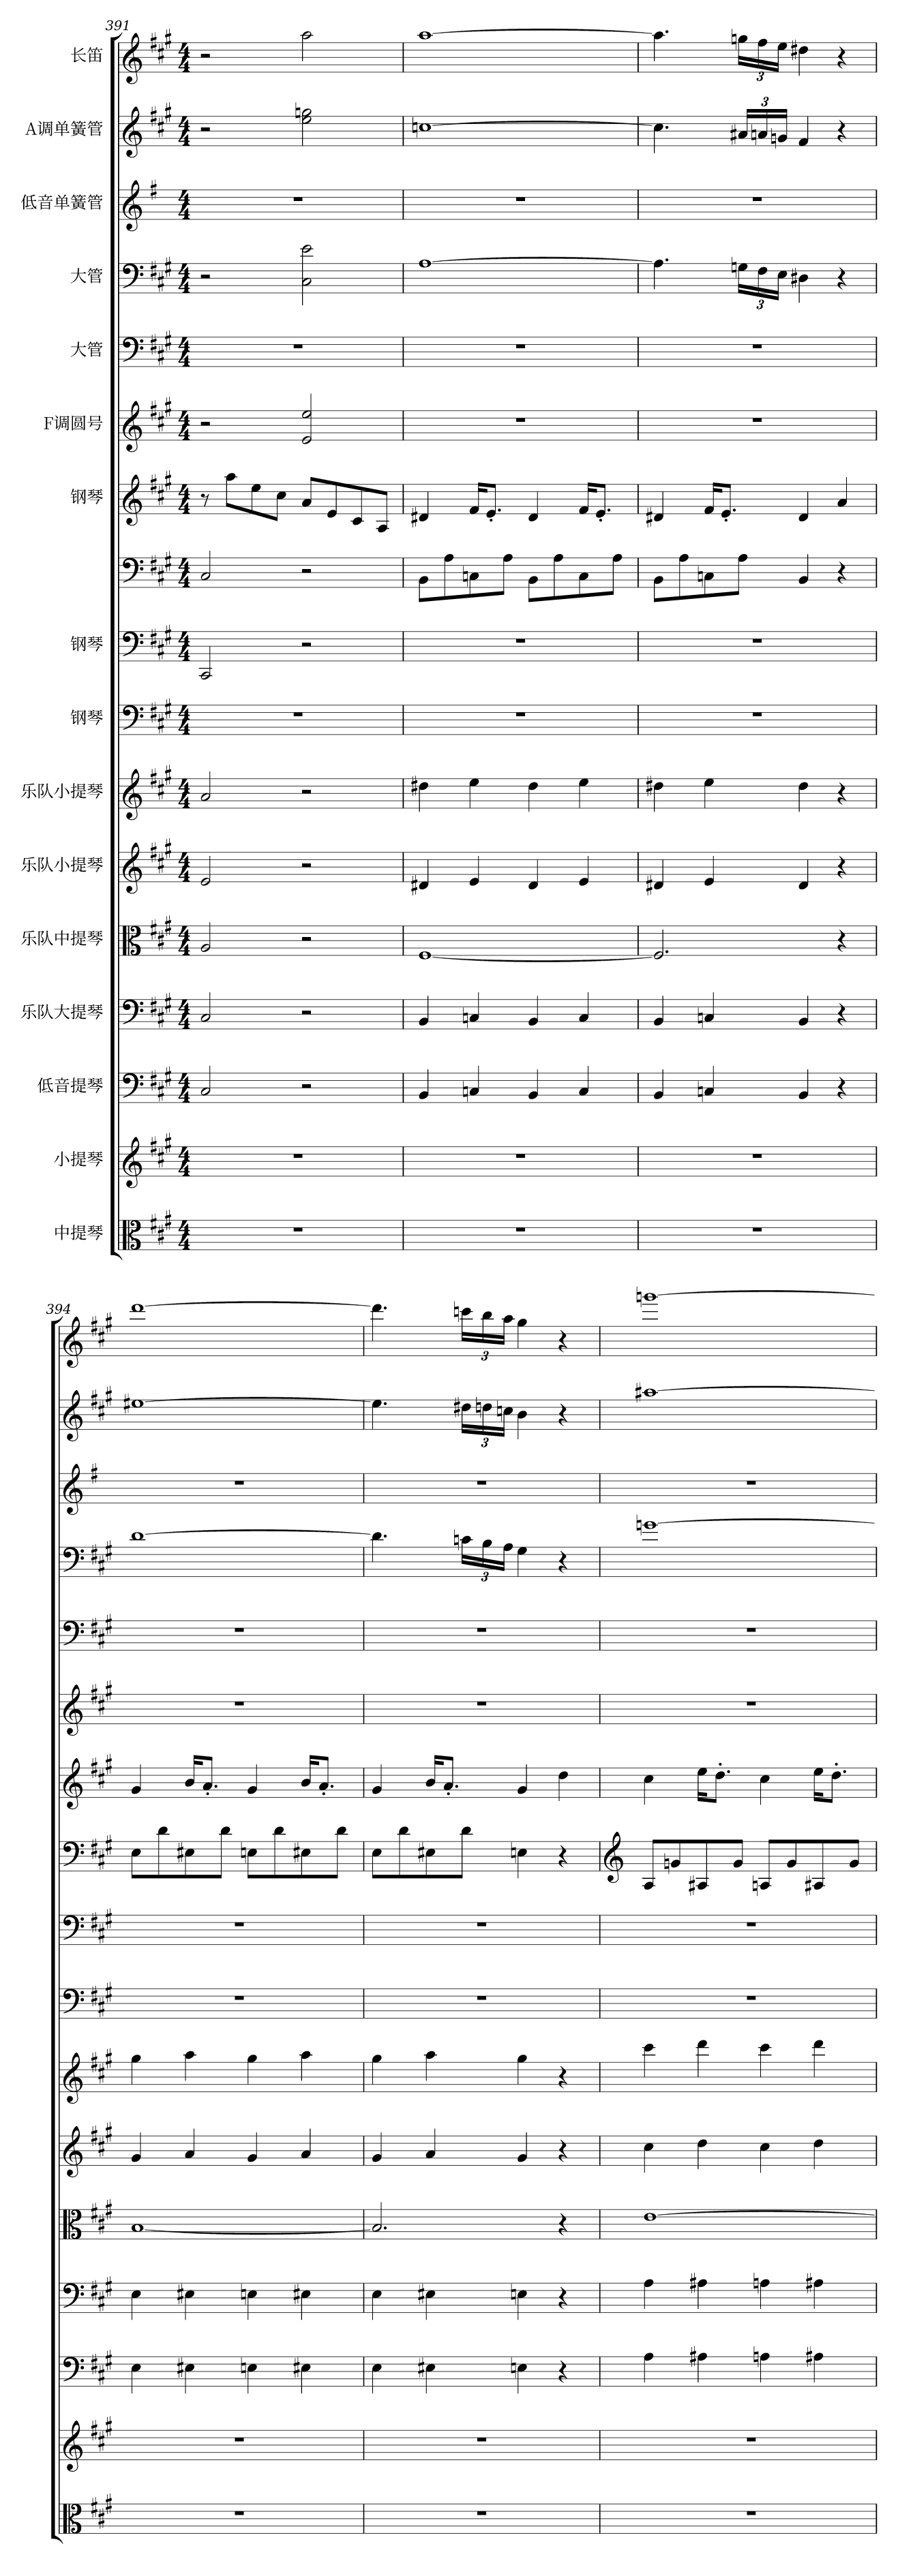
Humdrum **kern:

**kern	**kern	**kern	**kern	**kern	**kern	**kern	**kern	**kern	**kern	**kern	**kern	**kern	**kern	**kern	**kern	**kern
*part16	*part15	*part14	*part13	*part12	*part11	*part10	*part9	*part8	*part8	*part7	*part6	*part5	*part4	*part3	*part2	*part1
*staff17	*staff16	*staff15	*staff14	*staff13	*staff12	*staff11	*staff10	*staff9	*staff8	*staff7	*staff6	*staff5	*staff4	*staff3	*staff2	*staff1
*I"中提琴	*I"小提琴	*I"低音提琴	*I"乐队大提琴	*I"乐队中提琴	*I"乐队小提琴	*I"乐队小提琴	*I"钢琴	*I"钢琴	*	*I"钢琴	*I"F调圆号	*I"大管	*I"大管	*I"低音单簧管	*I"A调单簧管	*I"长笛
!!LO:PB:g=z
*clefC3	*clefG2	*clefF4	*clefF4	*clefC3	*clefG2	*clefG2	*clefF4	*clefF4	*clefF4	*clefG2	*clefG2	*clefF4	*clefF4	*clefG2	*clefG2	*clefG2
*	*	*ITrd7c12	*	*	*	*	*	*	*	*	*ITrd4c7	*	*	*ITrd8c14	*ITrd2c3	*
*k[f#c#g#]	*k[f#c#g#]	*k[f#c#g#]	*k[f#c#g#]	*k[f#c#g#]	*k[f#c#g#]	*k[f#c#g#]	*k[f#c#g#]	*k[f#c#g#]	*k[f#c#g#]	*k[f#c#g#]	*k[f#c#]	*k[f#c#g#]	*k[f#c#g#]	*k[f#]	*k[f#c#g#d#a#e#]	*k[f#c#g#]
*M4/4	*M4/4	*M4/4	*M4/4	*M4/4	*M4/4	*M4/4	*M4/4	*M4/4	*M4/4	*M4/4	*M4/4	*M4/4	*M4/4	*M4/4	*M4/4	*M4/4
=391	=391	=391	=391	=391	=391	=391	=391	=391	=391	=391	=391	=391	=391	=391	=391	=391
1r	1r	2CC#/	2C#/	2A/	2e/	2a/	1r	2CC#/	2C#/	8r	2r	1r	2r	1r	2r	2r
.	.	.	.	.	.	.	.	.	.	8aa\L	.	.	.	.	.	.
.	.	.	.	.	.	.	.	.	.	8ee\	.	.	.	.	.	.
.	.	.	.	.	.	.	.	.	.	8cc#\J	.	.	.	.	.	.
.	.	2r	2r	2r	2r	2r	.	2r	2r	8a/L	2A/ 2a/	.	2C#\ 2e\	.	2cc#\ 2een\	2aa\
.	.	.	.	.	.	.	.	.	.	8e/	.	.	.	.	.	.
.	.	.	.	.	.	.	.	.	.	8c#/	.	.	.	.	.	.
.	.	.	.	.	.	.	.	.	.	8A/J	.	.	.	.	.	.
=392	=392	=392	=392	=392	=392	=392	=392	=392	=392	=392	=392	=392	=392	=392	=392	=392
*	*	*	*	*	*	*	*	*	*	*	*	*	*	*	*	*MM250
1r	1r	4BBB/	4BB/	[1F#	4d#X/	4dd#X\	1r	1r	8BB\L	4d#X/	1r	1r	[1A	1r	[1an	[1aa
.	.	.	.	.	.	.	.	.	8A\	.	.	.	.	.	.	.
.	.	4CCn/	4Cn/	.	4e/	4ee\	.	.	8Cn\	16f#/KL	.	.	.	.	.	.
.	.	.	.	.	.	.	.	.	.	8.e'/J	.	.	.	.	.	.
.	.	.	.	.	.	.	.	.	8A\J	.	.	.	.	.	.	.
.	.	4BBB/	4BB/	.	4d#/	4dd#\	.	.	8BB\L	4d#/	.	.	.	.	.	.
.	.	.	.	.	.	.	.	.	8A\	.	.	.	.	.	.	.
.	.	4CC/	4C/	.	4e/	4ee\	.	.	8C\	16f#/KL	.	.	.	.	.	.
.	.	.	.	.	.	.	.	.	.	8.e'/J	.	.	.	.	.	.
.	.	.	.	.	.	.	.	.	8A\J	.	.	.	.	.	.	.
=393	=393	=393	=393	=393	=393	=393	=393	=393	=393	=393	=393	=393	=393	=393	=393	=393
1r	1r	4BBB/	4BB/	2.F#/]	4d#X/	4dd#X\	1r	1r	8BB\L	4d#X/	1r	1r	4.A\]	1r	4.a\]	4.aa\]
.	.	.	.	.	.	.	.	.	8A\	.	.	.	.	.	.	.
.	.	4CCn/	4Cn/	.	4e/	4ee\	.	.	8Cn\	16f#/KL	.	.	.	.	.	.
.	.	.	.	.	.	.	.	.	.	8.e'/J	.	.	.	.	.	.
*	*	*	*	*	*	*	*	*	*	*	*	*	*Xbrackettup	*	*Xbrackettup	*Xbrackettup
.	.	.	.	.	.	.	.	.	8A\J	.	.	.	24Gn\LL	.	24f##X/LL	24ggn\LL
.	.	.	.	.	.	.	.	.	.	.	.	.	24F#\	.	24f#X/	24ff#\
.	.	.	.	.	.	.	.	.	.	.	.	.	24E\JJ	.	24en/JJ	24ee\JJ
.	.	4BBB/	4BB/	.	4d#/	4dd#\	.	.	4BB/	4d#/	.	.	4D#X\	.	4d#/	4dd#X\
.	.	4r	4r	4r	4r	4r	.	.	4r	4a/	.	.	4r	.	4r	4r
!!LO:PB:g=z
=394	=394	=394	=394	=394	=394	=394	=394	=394	=394	=394	=394	=394	=394	=394	=394	=394
1r	1r	4EE\	4E\	[1B	4g#/	4gg#\	1r	1r	8E\L	4g#/	1r	1r	[1d	1r	[1cc##X	[1ddd
.	.	.	.	.	.	.	.	.	8d\	.	.	.	.	.	.	.
.	.	4EE#X\	4E#X\	.	4a/	4aa\	.	.	8E#X\	16b/KL	.	.	.	.	.	.
.	.	.	.	.	.	.	.	.	.	8.a'/J	.	.	.	.	.	.
.	.	.	.	.	.	.	.	.	8d\J	.	.	.	.	.	.	.
.	.	4EEn\	4En\	.	4g#/	4gg#\	.	.	8En\L	4g#/	.	.	.	.	.	.
.	.	.	.	.	.	.	.	.	8d\	.	.	.	.	.	.	.
.	.	4EE#X\	4E#X\	.	4a/	4aa\	.	.	8E#X\	16b/KL	.	.	.	.	.	.
.	.	.	.	.	.	.	.	.	.	8.a'/J	.	.	.	.	.	.
.	.	.	.	.	.	.	.	.	8d\J	.	.	.	.	.	.	.
=395	=395	=395	=395	=395	=395	=395	=395	=395	=395	=395	=395	=395	=395	=395	=395	=395
1r	1r	4EE\	4E\	2.B/]	4g#/	4gg#\	1r	1r	8E\L	4g#/	1r	1r	4.d\]	1r	4.cc##\]	4.ddd\]
.	.	.	.	.	.	.	.	.	8d\	.	.	.	.	.	.	.
.	.	4EE#X\	4E#X\	.	4a/	4aa\	.	.	8E#X\	16b/KL	.	.	.	.	.	.
.	.	.	.	.	.	.	.	.	.	8.a'/J	.	.	.	.	.	.
.	.	.	.	.	.	.	.	.	8d\J	.	.	.	24cn\LL	.	24b#X\LL	24cccn\LL
.	.	.	.	.	.	.	.	.	.	.	.	.	24B\	.	24bn\	24bb\
.	.	.	.	.	.	.	.	.	.	.	.	.	24A\JJ	.	24an\JJ	24aa\JJ
.	.	4EEn\	4En\	.	4g#/	4gg#\	.	.	4En\	4g#/	.	.	4G#\	.	4g#\	4gg#\
.	.	4r	4r	4r	4r	4r	.	.	4r	4dd\	.	.	4r	.	4r	4r
=396	=396	=396	=396	=396	=396	=396	=396	=396	=396	=396	=396	=396	=396	=396	=396	=396
*	*	*	*	*	*	*	*	*	*clefG2	*	*	*	*	*	*	*
1r	1r	4AA\	4A\	[1e	4cc#\	4ccc#\	1r	1r	8A/L	4cc#\	1r	1r	[1gn	1r	[1ff##X	[1gggn
.	.	.	.	.	.	.	.	.	8gn/	.	.	.	.	.	.	.
.	.	4AA#X\	4A#X\	.	4dd\	4ddd\	.	.	8A#X/	16ee\KL	.	.	.	.	.	.
.	.	.	.	.	.	.	.	.	.	8.dd'\J	.	.	.	.	.	.
.	.	.	.	.	.	.	.	.	8g/J	.	.	.	.	.	.	.
.	.	4AAn\	4An\	.	4cc#\	4ccc#\	.	.	8An/L	4cc#\	.	.	.	.	.	.
.	.	.	.	.	.	.	.	.	8g/	.	.	.	.	.	.	.
.	.	4AA#X\	4A#X\	.	4dd\	4ddd\	.	.	8A#X/	16ee\KL	.	.	.	.	.	.
.	.	.	.	.	.	.	.	.	.	8.dd'\J	.	.	.	.	.	.
.	.	.	.	.	.	.	.	.	8g/J	.	.	.	.	.	.	.
=	=	=	=	=	=	=	=	=	=	=	=	=	=	=	=	=
*-	*-	*-	*-	*-	*-	*-	*-	*-	*-	*-	*-	*-	*-	*-	*-	*-
